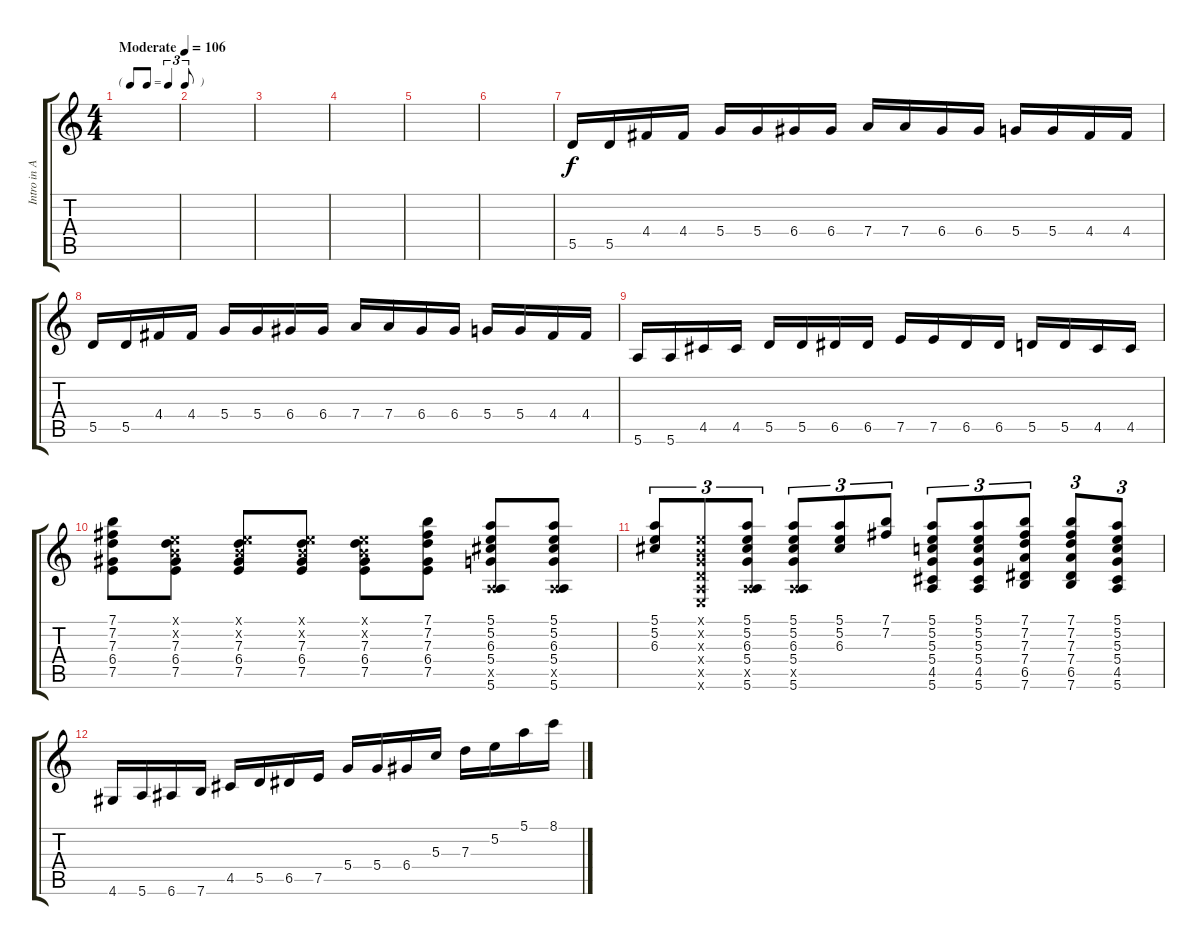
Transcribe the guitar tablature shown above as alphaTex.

\track ("Intro in A" "Intro in A") {instrument overdrivenguitar}
\staff {score tabs}
\tuning (E4 B3 G3 D3 A2 E2) {hide}
\ts (4 4)
\tf triplet8th
\tempo (106 "Moderate")
\clef g2
\ks c
|
|
|
|
|
|
5.5.16 5.5.16 4.4.16 4.4.16 5.4.16 5.4.16 6.4.16 6.4.16 7.4.16 7.4.16 6.4.16 6.4.16 5.4.16 5.4.16 4.4.16 4.4.16 |
5.5.16 5.5.16 4.4.16 4.4.16 5.4.16 5.4.16 6.4.16 6.4.16 7.4.16 7.4.16 6.4.16 6.4.16 5.4.16 5.4.16 4.4.16 4.4.16 |
5.6.16 5.6.16 4.5.16 4.5.16 5.5.16 5.5.16 6.5.16 6.5.16 7.5.16 7.5.16 6.5.16 6.5.16 5.5.16 5.5.16 4.5.16 4.5.16 |
(7.1 7.2 7.3 6.4 7.5).8 (0.1{x} 0.2{x} 7.3 6.4 7.5).8 (0.1{x} 0.2{x} 7.3 6.4 7.5).8 (0.1{x} 0.2{x} 7.3 6.4 7.5).8 (0.1{x} 0.2{x} 7.3 6.4 7.5).8 (7.1 7.2 7.3 6.4 7.5).8 (5.1 5.2 6.3 5.4 0.5{x} 5.6).8 (5.1 5.2 6.3 5.4 0.5{x} 5.6).8 |
(5.1 5.2 6.3).8{tu (3 2)} (0.1{x} 0.2{x} 0.3{x} 0.4{x} 0.5{x} 0.6{x}).8{tu (3 2)} (5.1 5.2 6.3 5.4 0.5{x} 5.6).8{tu (3 2)} (5.1 5.2 6.3 5.4 0.5{x} 5.6).8{tu (3 2)} (5.1 5.2 6.3).8{tu (3 2)} (7.1 7.2).8{tu (3 2)} (5.1 5.2 5.3 5.4 4.5 5.6).8{tu (3 2)} (5.1 5.2 5.3 5.4 4.5 5.6).8{tu (3 2)} (7.1 7.2 7.3 7.4 6.5 7.6).8{tu (3 2)} (7.1 7.2 7.3 7.4 6.5 7.6).8{tu (3 2)} (5.1 5.2 5.3 5.4 4.5 5.6).8{tu (3 2)} |
4.6.16 5.6.16 6.6.16 7.6.16 4.5.16 5.5.16 6.5.16 7.5.16 5.4.16 5.4.16 6.4.16 5.3.16 7.3.16 5.2.16 5.1.16 8.1.16
